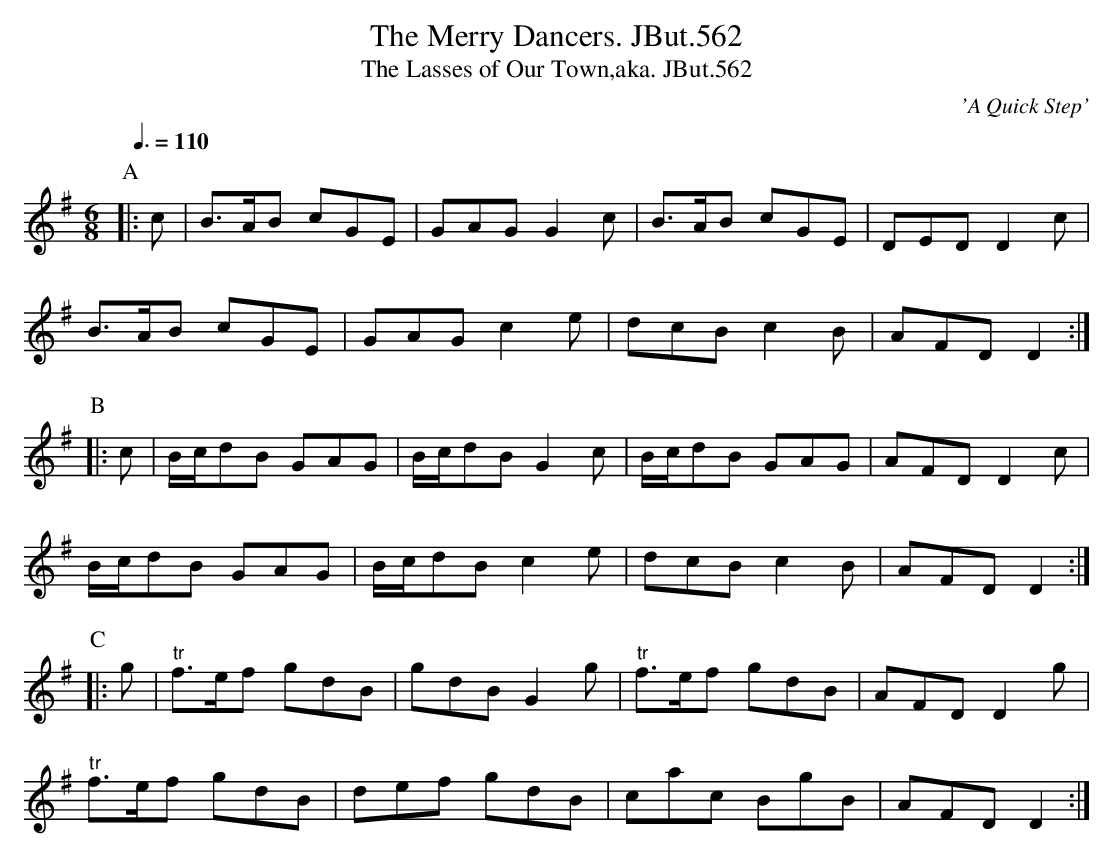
X:1
T:Merry Dancers. JBut.562, The
T:Lasses of Our Town,aka. JBut.562, The
C:'A Quick Step'
M:6/8
Q:3/8=110
L:1/8
K:G
P:A
|: c | B>AB cGE | GAG G2c | B>AB cGE | DED D2c |
B>AB cGE | GAG c2e | dcB c2B | AFD D2 :|
P:B
|: c | B/c/dB GAG | B/c/dB G2c | B/c/dB GAG | AFD D2c |
B/c/dB GAG | B/c/dB c2e | dcB c2B | AFD D2 :|
P:C
|: g | "^tr"f>ef gdB | gdB G2g | "^tr"f>ef gdB | AFD D2g |
"^tr"f>ef gdB | def gdB | cac BgB | AFD D2 :|
